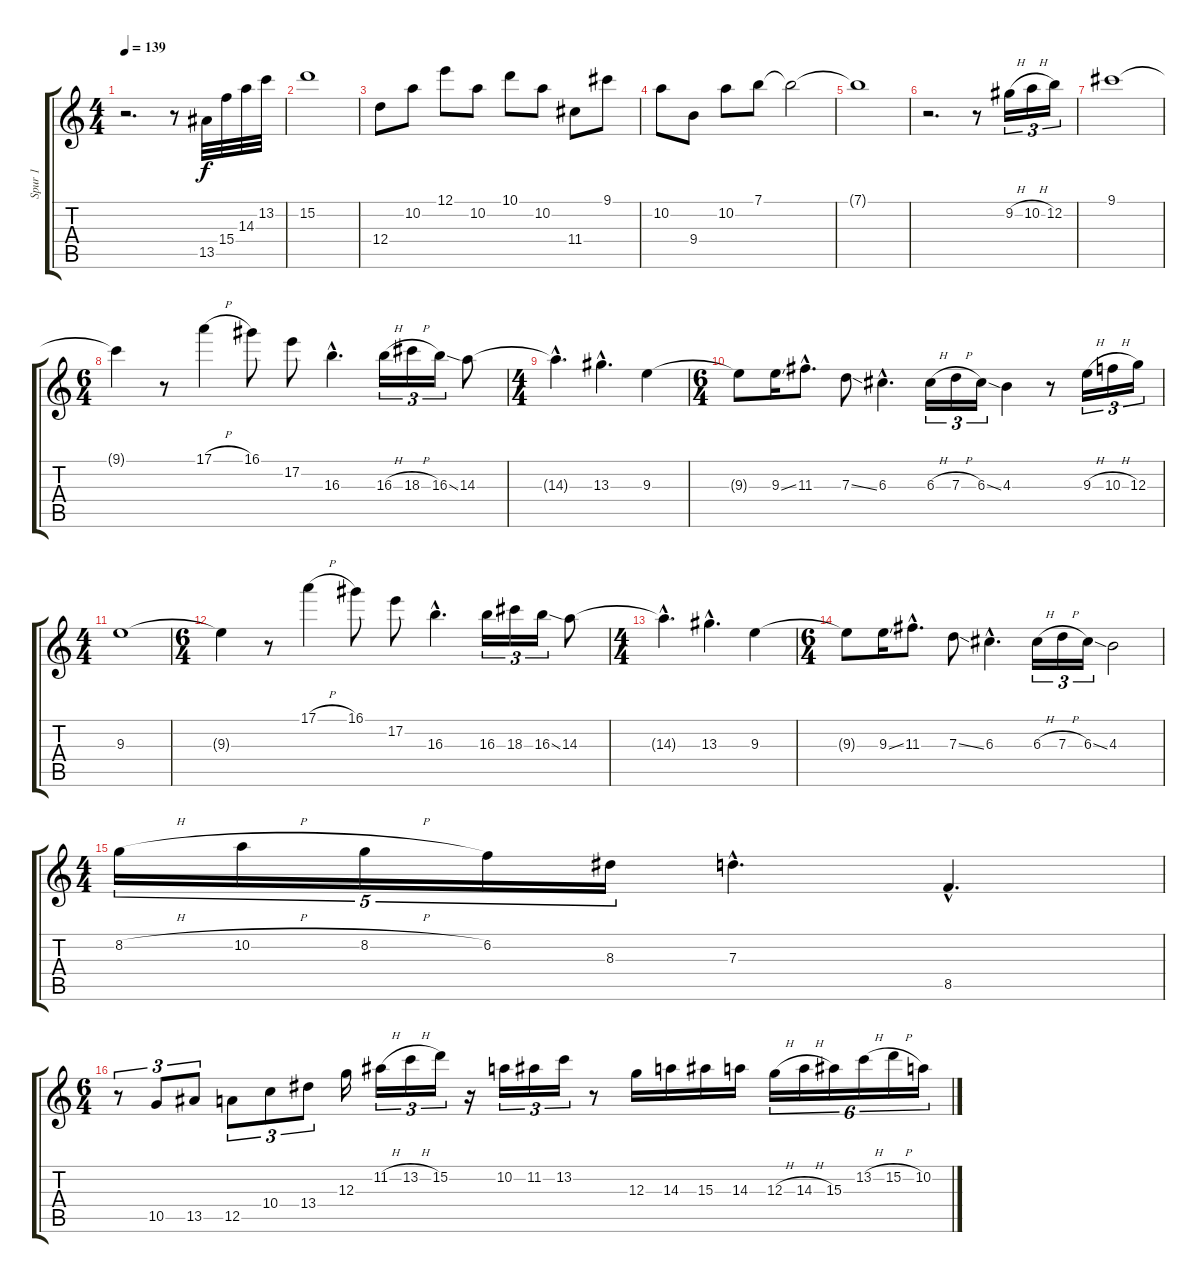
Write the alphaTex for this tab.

\track ("Spur 1" "Spur 1") {instrument distortionguitar}
\staff {score tabs}
\tuning (E4 B3 G3 D3 A2 E2) {hide}
\ts (4 4)
\tempo 139
\clef g2
\ks c
r.2{d dy f instrument vibraphone} r.8 13.5.32 15.4.32 14.3.32 13.2.32 |
15.2.1 |
12.4.8{instrument electricguitarclean} 10.2.8 12.1.8 10.2.8 10.1.8 10.2.8 11.4.8 9.1.8 |
10.2.8 9.4.8 10.2.8 7.1.8 7.1{t}.2 |
7.1{t}.1 |
r.2{d instrument distortionguitar} r.8 9.2{h}.16{tu (3 2)} 10.2{h}.16{tu (3 2)} 12.2.16{tu (3 2)} |
9.1.1 |
\ts (6 4)
9.1{t}.4 r.8 17.1{h}.4 16.1.8 17.2.8 16.3{hac}.4{d} 16.3{h}.16{tu (3 2)} 18.3{h}.16{tu (3 2)} 16.3{ss}.16{tu (3 2)} 14.3.8 |
\ts (4 4)
14.3{hac t}.4{d} 13.3{hac}.4{d} 9.3.4 |
\ts (6 4)
9.3{t}.8 9.3{ss}.16 11.3{hac}.8{d} 7.3{ss}.8 6.3{hac}.4{d} 6.3{h}.16{tu (3 2)} 7.3{h}.16{tu (3 2)} 6.3{ss}.16{tu (3 2)} 4.3.4 r.8 9.3{h}.16{tu (3 2)} 10.3{h}.16{tu (3 2)} 12.3.16{tu (3 2)} |
\ts (4 4)
9.3.1 |
\ts (6 4)
9.3{t}.4 r.8 17.1{h}.4 16.1.8 17.2.8 16.3{hac}.4{d} 16.3.16{tu (3 2)} 18.3.16{tu (3 2)} 16.3{ss}.16{tu (3 2)} 14.3.8 |
\ts (4 4)
14.3{hac t}.4{d} 13.3{hac}.4{d} 9.3.4 |
\ts (6 4)
9.3{t}.8 9.3{ss}.16 11.3{hac}.8{d} 7.3{ss}.8 6.3{hac}.4{d} 6.3{h}.16{tu (3 2)} 7.3{h}.16{tu (3 2)} 6.3{ss}.16{tu (3 2)} 4.3.2 |
\ts (4 4)
8.2{h}.16{tu (5 4)} 10.2{h}.16{tu (5 4)} 8.2{h}.16{tu (5 4)} 6.2.16{tu (5 4)} 8.3.16{tu (5 4)} 7.3{hac}.4{d} 8.5{hac}.4{d} |
\ts (6 4)
r.8{tu (3 2)} 10.5.8{tu (3 2)} 13.5.8{tu (3 2)} 12.5.8{tu (3 2)} 10.4.8{tu (3 2)} 13.4.8{tu (3 2)} 12.3.16 11.2{h}.16{tu (3 2)} 13.2{h}.16{tu (3 2)} 15.2.16{tu (3 2)} r.16 10.2.16{tu (3 2)} 11.2.16{tu (3 2)} 13.2.16{tu (3 2)} r.8 12.3.16 14.3.16 15.3.16 14.3.16 12.3{h}.16{tu (6 4)} 14.3{h}.16{tu (6 4)} 15.3.16{tu (6 4)} 13.2{h}.16{tu (6 4)} 15.2{h}.16{tu (6 4)} 10.2.16{tu (6 4)}
